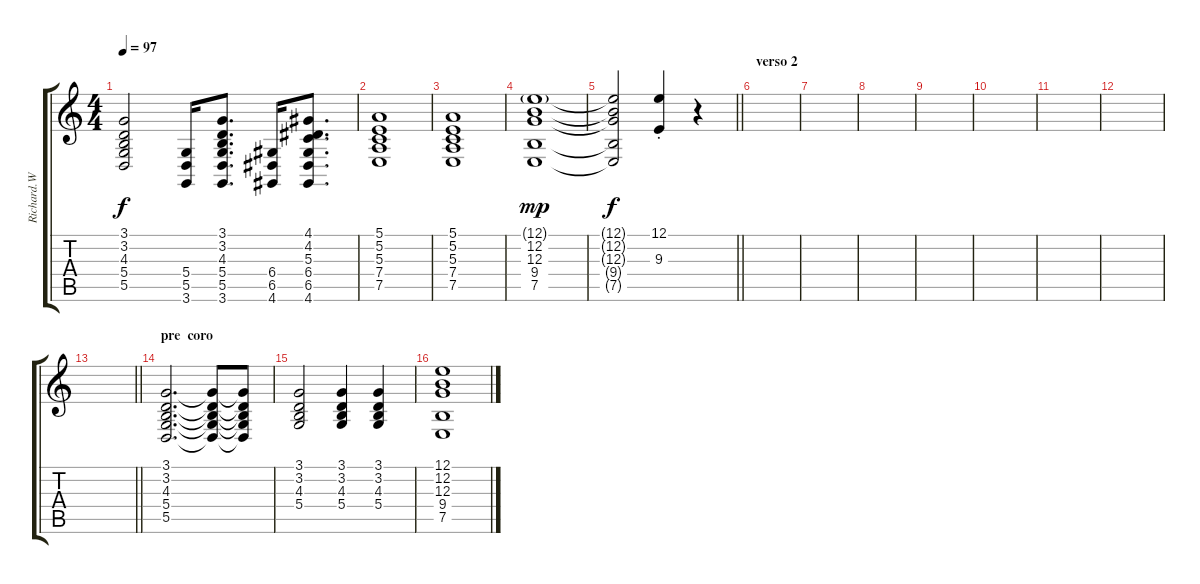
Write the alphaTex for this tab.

\track ("Richard.W" "Richard.W") {instrument drawbarorgan bank 255}
\staff {score tabs}
\tuning (E4 B3 G3 D3 A2 E2) {hide}
\ts (4 4)
\tempo 97
\clef g2
\ks c
(3.1 3.2 4.3 5.4 5.5).2{dy f} (5.4 5.5 3.6).16 (3.1 3.2 4.3 5.4 5.5 3.6).8{d} (6.4 6.5 4.6).16 (4.1 4.2 5.3 6.4 6.5 4.6).8{d} |
(5.1 5.2 5.3 7.4 7.5).1 |
(5.1 5.2 5.3 7.4 7.5).1 |
(12.1{g} 12.2 12.3 9.4 7.5).1{dy mp} |
\barLineRight lightlight
(12.1{t} 12.2{t} 12.3{t} 9.4{t} 7.5{t}).2{dy f} (12.1{st} 9.3{st}).4 r.4 |
\section ("" "verso 2")
|
|
|
|
|
|
|
\barLineRight lightlight
|
\section ("" "pre  coro")
(3.1 3.2 4.3 5.4 5.5).2{d volume 12 instrument drawbarorgan} (3.1{t} 3.2{t} 4.3{t} 5.4{t} 5.5{t}).8 (3.1{t} 3.2{t} 4.3{t} 5.4{t} 5.5{t}).8 |
(3.1 3.2 4.3 5.4).2 (3.1 3.2 4.3 5.4).4 (3.1 3.2 4.3 5.4).4 |
(12.1 12.2 12.3 9.4 7.5).1
